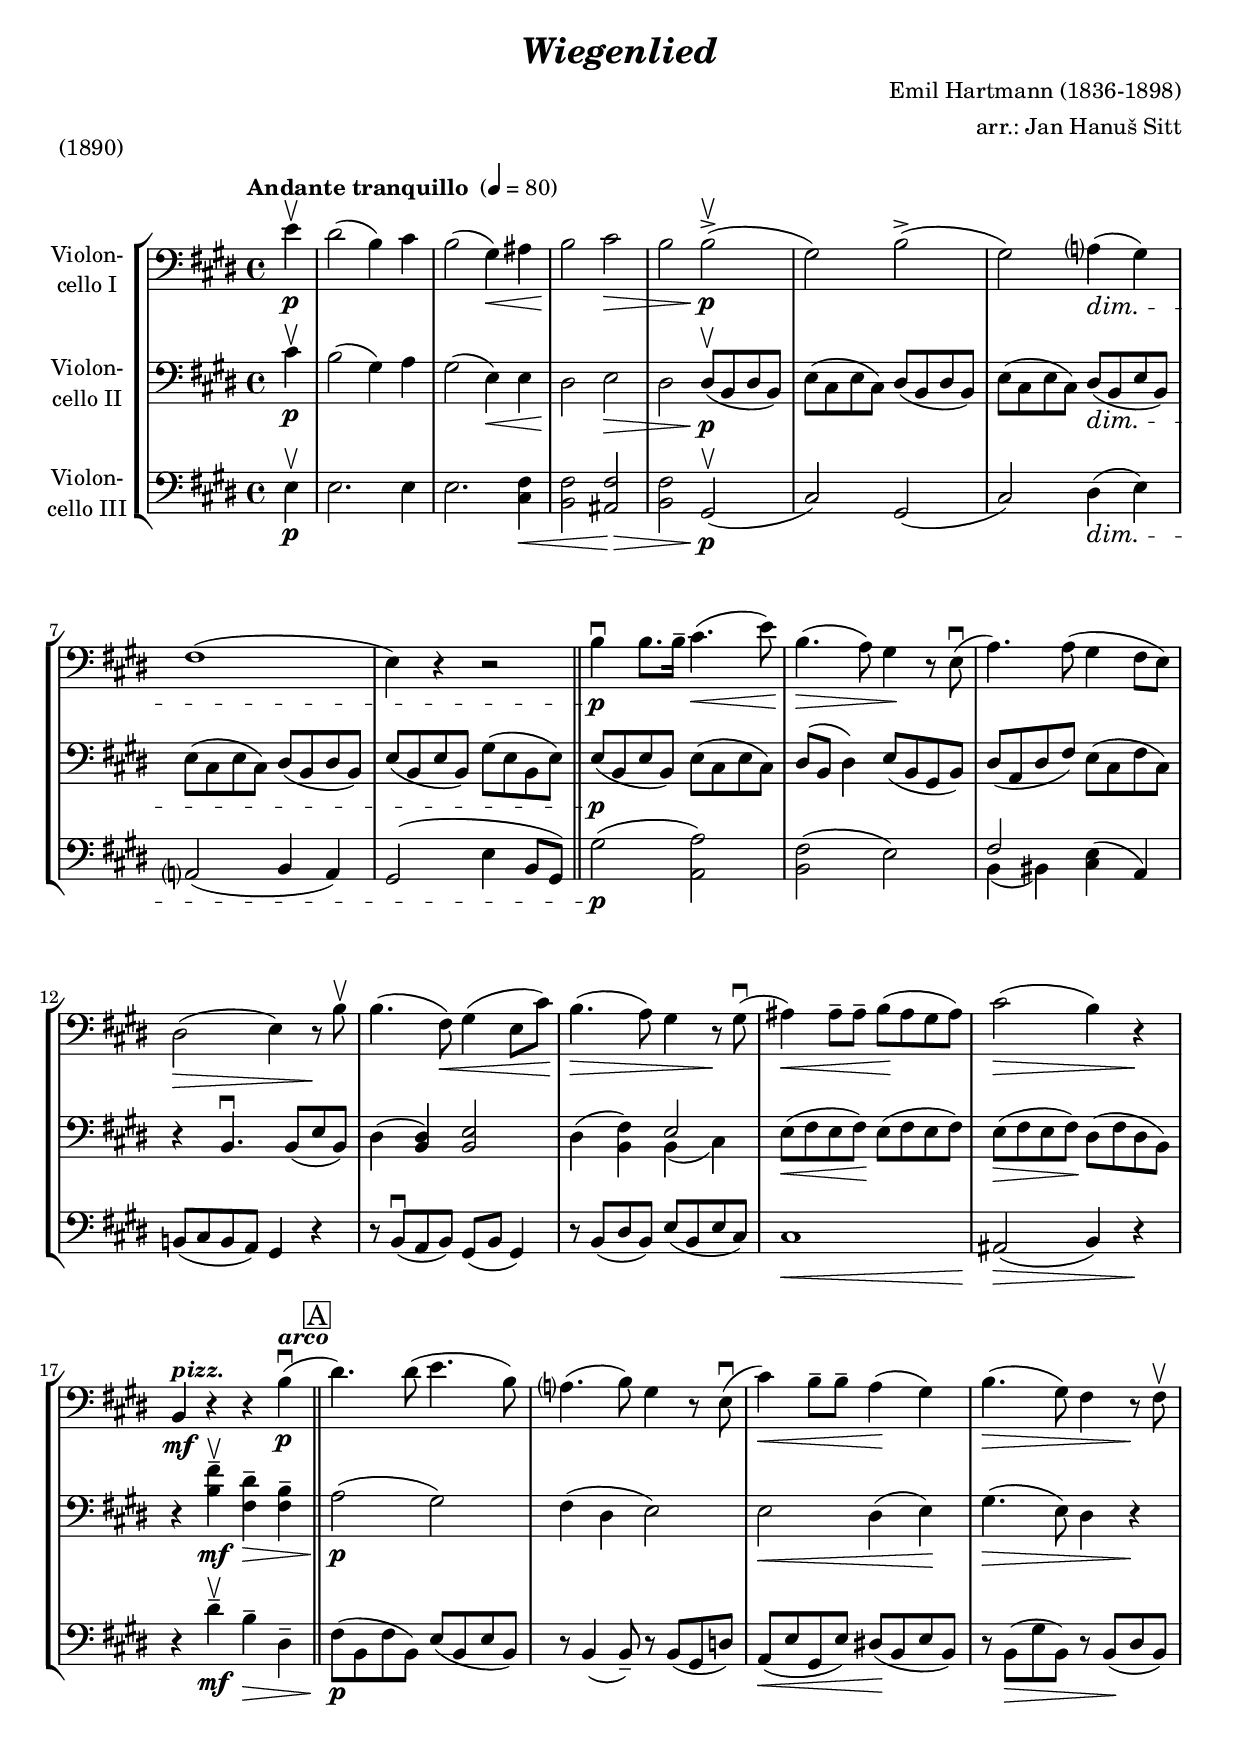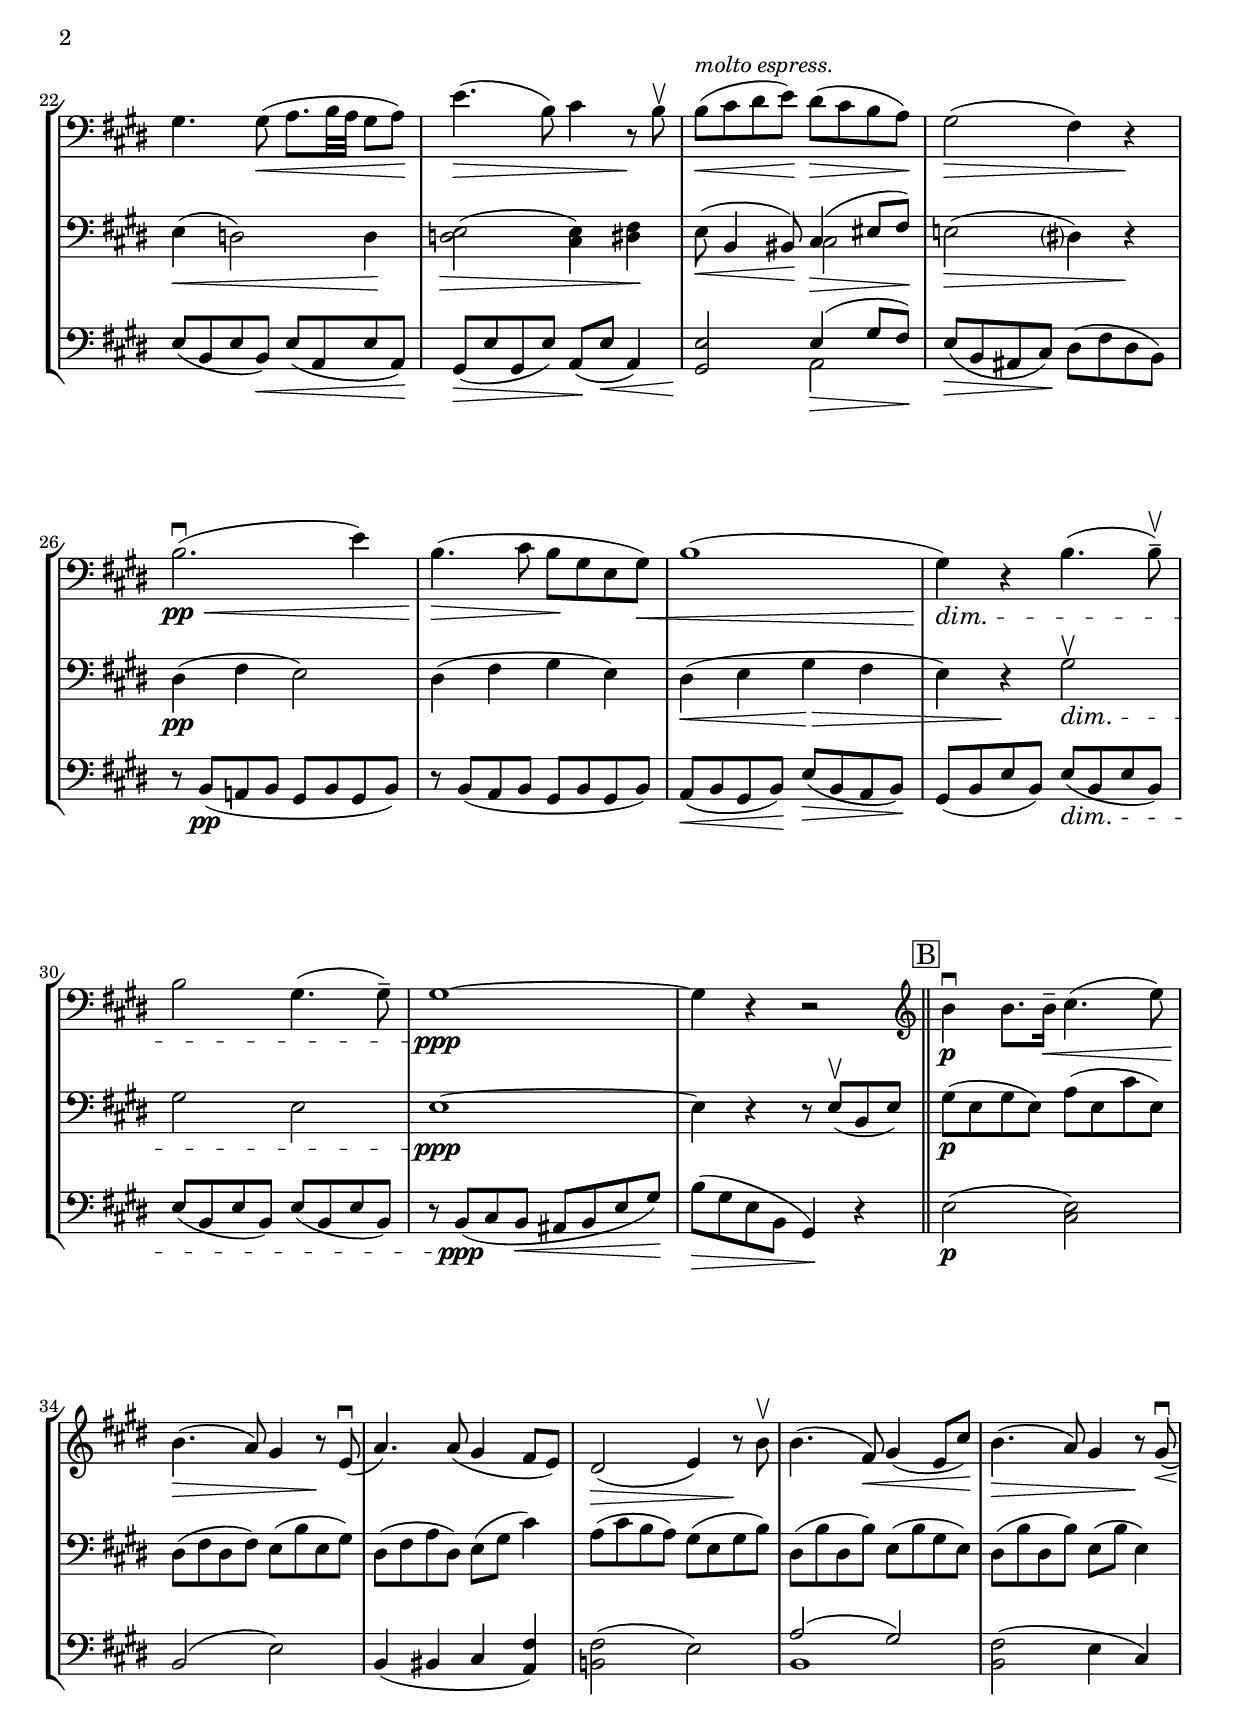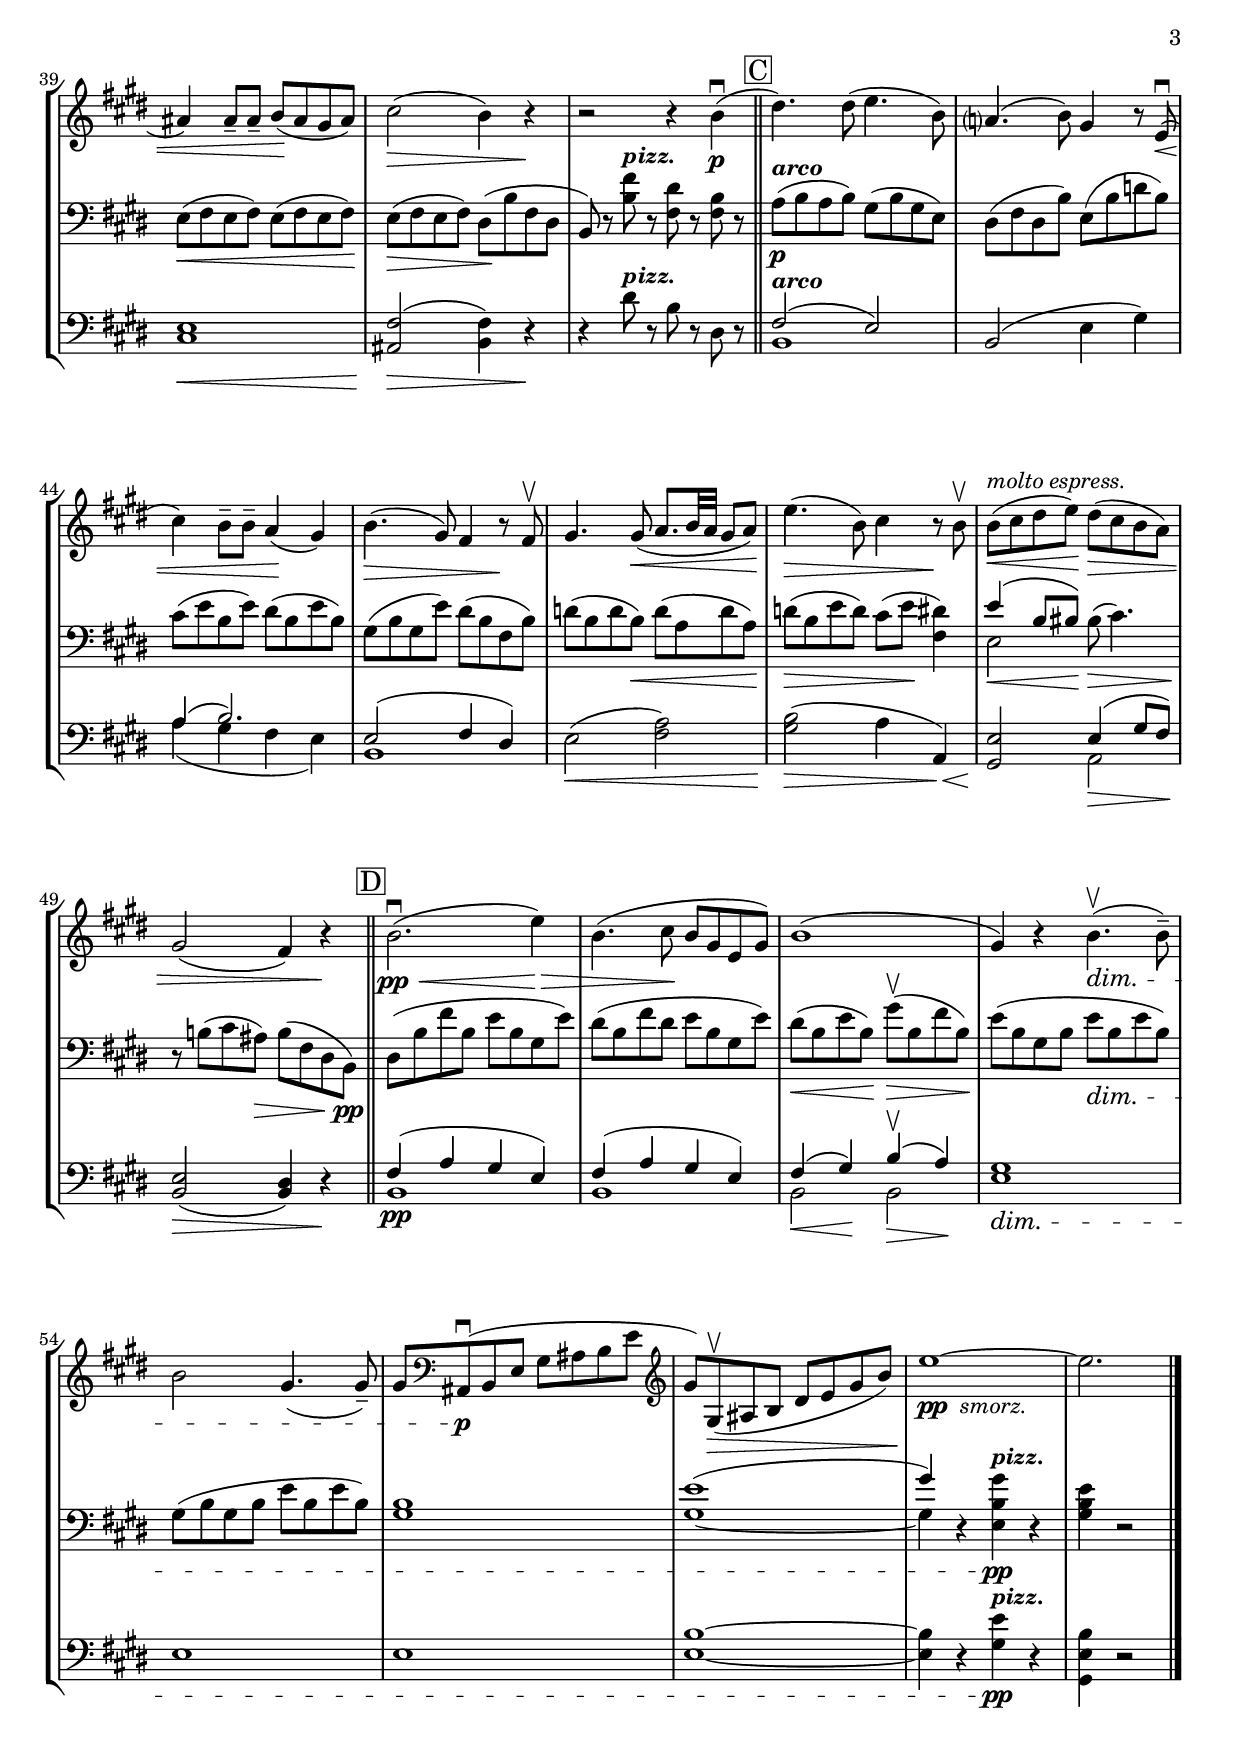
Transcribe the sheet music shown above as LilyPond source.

\version "2.18.2"
\include "deutsch.ly"
  
#(set-global-staff-size 19.5)

\header {
  title     = \markup \bold \italic "Wiegenlied"
  composer  = "Emil Hartmann (1836-1898)"
  arranger  = "arr.: Jan Hanuš Sitt"
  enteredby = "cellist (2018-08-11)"
  piece     = "(1890)"
}

voiceconsts = {
  \key e \major
  \time 4/4
  \clef "bass"
%  \numericTimeSignature
  \compressFullBarRests
  % Set default beaming for all staves
% \set Timing.beamExceptions = #'()
% \set Timing.baseMoment     = #(ly:make-moment 1 4)
% \set Timing.beatStructure  = #'(1 1 1)
  \tempo "Andante tranquillo " 4=80
}

micl = "clarinet"
mifl = "flute"
miob = "oboe"
mifh = "french horn"
misx = "tenor sax"
mist = "string ensemble 1"
miba = "cello"

boxa = { \bar "||" \mark \markup \box "A" }
boxb = { \bar "||" \mark \markup \box "B" }
boxc = { \bar "||" \mark \markup \box "C" }
boxd = { \bar "||" \mark \markup \box "D" }

arco = \markup \bold \italic "arco"
moes = \markup \italic "molto espress."
pizz = \markup \bold \italic "pizz."
ppsm = \markup { \dynamic pp \italic " smorz." }

va = \relative c'' {
  \voiceconsts

  \partial 4 e4\upbow\p
  dis2( h4) cis
  h2( gis4)\< ais
  h2\! cis\>
  h h(->\upbow\!\p
  gis) h(->
  gis) a?4(\dim gis)
  fis1(
  e4) r r2 \bar "||"

  h'4\downbow\p h8. h16-- cis4.(\< e8)
  h4.(\!\> a8) gis4\! r8 e(\downbow
  a4.) a8( gis4 fis8 e)
  dis2(\> e4) r8\! h'\upbow
  h4.( fis8)\< gis4( e8 cis')\!

  h4.(\> a8) gis4 r8\! gis(\downbow
  ais4)\< ais8-- ais-- h(\! ais gis ais)
  cis2(\> h4) r\!
  h,^\pizz\mf r r h'(^\arco\downbow\p \boxa
  dis4.) dis8( e4. h8)
  a?4.( h8) gis4 r8 e(\downbow

  cis'4)\< h8-- h-- a4(\! gis)
  h4.(\> gis8) fis4 r8\! fis\upbow
  gis4. gis8(\< a8. h32 a gis8 a)\!
  e'4.(\> h8) cis4 r8\! h\upbow
  h(^\moes\< cis dis e)\! dis(\> cis h a)\!

  gis2(\> fis4) r\!
  h2.(\downbow\pp\< e4)
  h4.(\!\> cis8 h\! gis e gis)\<
  h1(
  gis4)\!\dim r h4.( h8)--\upbow
  h2 gis4.( gis8)--
  gis1~\ppp
  gis4 r r2 \boxb \clef "treble"

  h'4\downbow\p h8. h16--\< cis4.( e8)
  h4.(\!\> a8) gis4 r8\! e(\downbow
  a4.) a8( gis4 fis8 e)
  dis2(\> e4) r8\! h'\upbow
  h4.( fis8)\< gis4( e8 cis')\!
  h4.(\> a8) gis4 r8\! gis(\downbow\<
  ais4) ais8-- ais-- h(\! ais gis ais)

  cis2(\> h4) r\!
  r2 r4 h(\downbow\p \boxc
  dis4.) dis8( e4. h8)
  a?4.( h8) gis4 r8 e(\downbow\<
  cis'4) h8-- h-- a4(\! gis)
  h4.(\> gis8) fis4 r8\! fis\upbow
  gis4. gis8(\< a8. h32 a gis8 a)\!

  e'4.(\> h8) cis4 r8\! h\upbow
  h(^\moes\< cis dis e)\! dis(\> cis h a)
  gis2( fis4) r\! \boxd
  h2.(\downbow\pp\< e4)\!\>
  h4.( cis8\! h gis e gis)
  h1(

  gis4) r h4.(\upbow\dim h8)--
  h2 gis4.( gis8)--
  gis \clef "bass" ais,,(\downbow\p h e gis ais h e \clef "treble"
  gis) gis,(\upbow\> ais h dis e gis h)
  e1~\!_\ppsm
  e2. \bar "|."
}

vb = \relative c'' {
  \voiceconsts

  \partial 4 cis4\upbow\p
  h2( gis4) a
  gis2( e4)\< e
  dis2\! e\>
  dis dis8(\!\upbow\p h dis h)
  e( cis e cis) dis( h dis h)
  e( cis e cis) dis(\dim h e h)

  e( cis e cis) dis( h dis h)
  e( h e h) gis'( e h e) \bar "||"
  e(\p h e h) e( cis e cis)
  dis( h dis4) e8( h gis h)
  dis( a dis fis) e( cis fis cis)

  r4 h4.\downbow h8( e h)
  dis4( <h dis>) <h e>2
  dis4( <h fis'>) << e2 \\ { h4( cis) } >>
  e8(\< fis e fis)\! e( fis e fis)
  e(\> fis e fis)\! dis( fis dis h)

  r4 <h' fis'>--\upbow\mf <fis dis'>--\> <fis h>-- \boxa
  a2(\!\p gis)
  fis4( dis e2)
  e\< dis4( e)\!
  gis4.(\> e8) dis4 r\!
  e(\< d2) d4\!

  <d e>2(\> <cis e>4) <dis fis>\!
  e8(\< h4 his8)\! << { cis4(\> eis8 fis)\! } \\ cis2 >>
  e!2(\> dis?4) r\!
  dis(\pp fis e2)
  dis4( fis gis e)
  dis(\< e gis\!\> fis

  e) r\! gis2\upbow\dim
  gis e
  e1~\ppp
  e4 r r8 e(\upbow h e) \boxb
  gis(\p e gis e) a( e cis' e,)
  dis( fis dis fis) e( h' e, gis)

  dis( fis a dis,) e( gis cis4)
  a8( cis h a) gis( e gis h)
  dis,( h' dis, h') e,( h' gis e)
  dis( h' dis, h') e,( h' e,4)
  e8(\< fis e fis) e( fis e fis)\!

  e(\> fis e fis) dis(\! h' fis dis
  h) r <h' fis'>^\pizz r <fis dis'> r <fis h> r \boxc
  a(^\arco\p h a h) gis( h gis e)
  dis( fis dis h') e,( h' d h)
  cis( e h e) dis( h e h)

  gis( h gis e') dis( h fis h)
  d( h d h)\< d( a d a)\!
  d(\> h e d) cis( e\! <fis, dis'>4)
  << { e'(\< h8 his)\! } \\ e,2 >> his'8(\> cis4.)
  r8\! h!( cis ais)\> h( fis dis h)\!\pp \boxd
  dis( h' fis' h, e h gis e')

  dis( h fis' dis e h gis e')
  dis(\< h e h)\! gis'(\upbow\> h, fis' h,)\!
  e( h gis h e\dim h e h)
  gis( h gis h e h e h)
  <gis h>1
  << {
    e'(
    gis4)
  } \\ {
    gis,1~
    gis4
  } >> r <e h' gis'>^\pizz\pp r
  <gis h e> r2 \bar "|."
}

vc = \relative c' {
  \voiceconsts

  \partial 4 e4\upbow\p
  e2. e4
  e2. <cis fis>4\<
  <h fis'>2 <ais fis'>2\!\>
  <h fis'> gis(\!\upbow\p
  cis) gis(

  cis) dis4(\dim e)
  a,?2( h4 a)
  gis2( e'4 h8 gis) \bar "||"
  gis'2(\p <a, a'>)
  <h fis'>( e)
  << fis \\ { h,4( his) } >> <cis e>( a)

  h!8( cis h a) gis4 r
  r8 h(\downbow a h) gis( h gis4)
  r8 h( dis h) e( h e cis)
  cis1\<
  ais2(\!\> h4) r\!
  r dis'--\upbow\mf h--\> dis,-- \boxa

  fis8(\!\p h, fis' h,) e( h e h)
  r h4( h8)-- r h( gis d')
  a(\< e' gis, e') dis!(\! h e h)
  r h(\> gis' h,) r h(\! dis h)
  e( h e h)\< e( a, e' a,)\!

  gis(\> e' gis, e') a,(\! e'\< a,4)
  <gis e'>2\! << { e'4(\> gis8 fis)\! } \\ a,2 >>
  e'8(\> h ais cis)\! dis( fis dis h)
  r h(\pp a! h gis h gis h)
  r h( a h gis h gis h)

  a(\< h gis h)\! e(\> h a h)\!
  gis( h e h) e(\dim h e h)
  e( h e h) e( h e h)
  r h(\ppp cis h\< ais h e gis)\!
  h(\> gis e h gis4)\! r \boxb
  e'2(\p <cis e>)

  h( e)
  h4( his cis <a fis'>)
  <h! fis'>2( e)
  << { a( gis) } \\ h,1 >>
  <h fis'>2( e4 cis)
  <cis e>1\<
  <ais fis'>2(\!\> <h fis'>4) r\!

  r dis'8^\pizz r h r dis, r
  << { fis2(^\arco e) } \\ h1 >>
  h2( e4 gis)
  << {
    a( h2.)
    e,2( fis4 dis)
  } \\ {
    a'4( gis fis e)
    h1
  } >>
  e2(\< <fis a>)

  <gis h>(\!\> a4 a,)\!\<
  <gis e'>2\! << { e'4(\> gis8 fis)\! } \\ a,2 >>
  <h e>(\> <h dis>4) r\!
  << {
    fis'( a gis e)
    fis( a gis e)
    fis(\< gis)\! h(\upbow\> a)\!
  } \\ {
    h,1\pp
    h
    h2 h
  } >>
  
  <e gis>1\dim
  e
  e
  <e h'>~
  <e h'>4 r <gis e'>^\pizz\pp r
  <gis, e' h'> r2 \bar "|."
}


music = \new StaffGroup <<
      \new Staff {
	\set Staff.midiInstrument = \miba
	\set Staff.instrumentName = \markup \center-column { "Violon-" "cello I" }
	\transpose e e, { \va }
      }

      \new Staff {
	\set Staff.midiInstrument = \miba
	\set Staff.instrumentName = \markup \center-column { "Violon-" "cello II" }
	\transpose e e, { \vb }
      }

      \new Staff {
	\set Staff.midiInstrument = \miba
	\set Staff.instrumentName = \markup \center-column { "Violon-" "cello III" }
	\transpose e e, { \vc }
      }
>>

\book {
  \score {
    \music
    \layout {}
  }

  \score {
    \unfoldRepeats \music

    \midi {
      \context {
        \Score
      }
    }
  }
}
